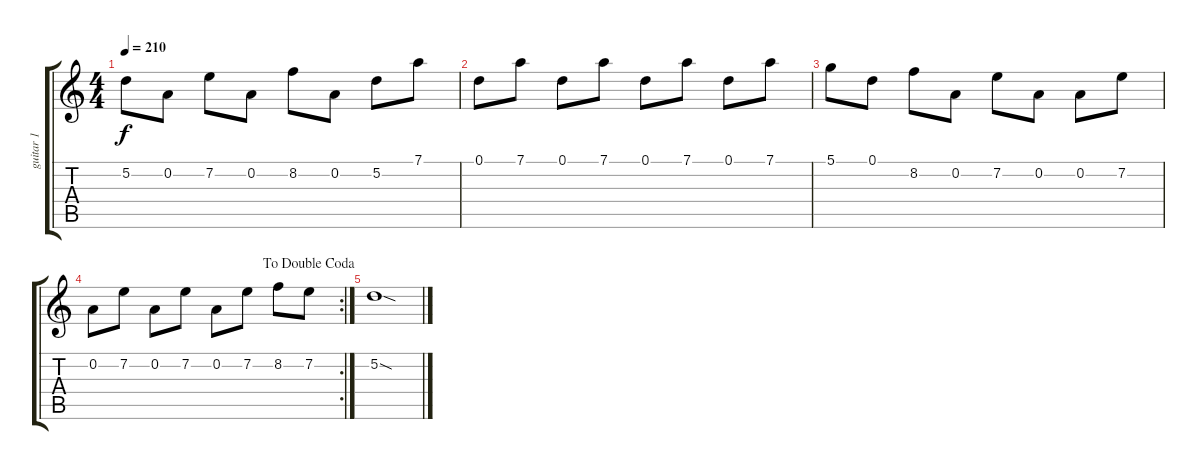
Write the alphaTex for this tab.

\track ("guitar 1" "guitar 1") {instrument distortionguitar}
\staff {score tabs}
\tuning (D4 A3 F3 C3 G2 D2) {hide}
\ts (4 4)
\tempo 210
\clef g2
\ks c
5.2.8{dy f} 0.2.8 7.2.8 0.2.8 8.2.8 0.2.8 5.2.8 7.1.8 |
0.1.8 7.1.8 0.1.8 7.1.8 0.1.8 7.1.8 0.1.8 7.1.8 |
5.1.8 0.1.8 8.2.8 0.2.8 7.2.8 0.2.8 0.2.8 7.2.8 |
\rc 2
\jump dadoublecoda
0.2.8 7.2.8 0.2.8 7.2.8 0.2.8 7.2.8 8.2.8 7.2.8 |
5.2{sod}.1
